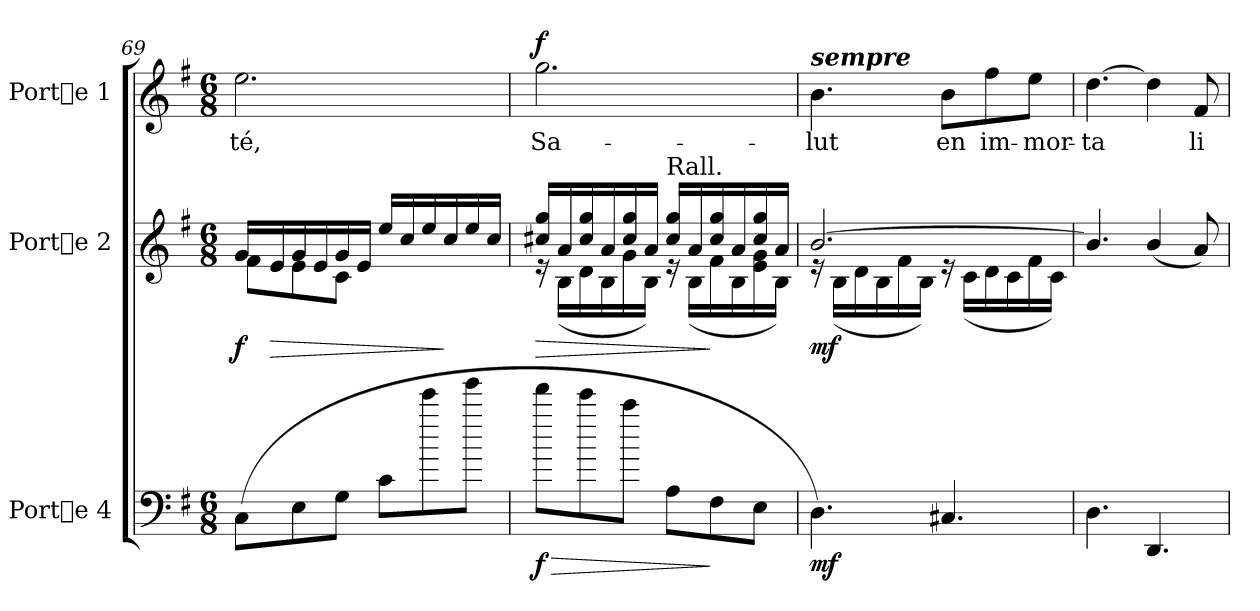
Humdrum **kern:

**kern	**dynam	**kern	**dynam	**kern	**text	**dynam
*part3	*part3	*part2	*part2	*part1	*part1	*part1
*staff3	*staff3	*staff2	*staff2	*staff1	*staff1	*staff1
*I"Porte 4	*	*I"Porte 2	*	*I"Porte 1	*	*
*clefF4	*	*clefG2	*	*clefG2	*	*
*k[f#]	*	*k[f#]	*	*k[f#]	*	*
*G:	*	*G:	*	*G:	*	*
*M6/8	*	*M6/8	*	*M6/8	*	*
=69	=69	=69	=69	=69	=69	=69
*	*	*^	*	*	*	*
!	!	!	!	!LO:DY:b	!	!LO:LY:b	!
(>8C\L	.	16g/L	8f#\L	f	2.ee\	-té,	.
!	!	!	!	!LO:HP:b	!	!	!
.	.	16e/	.	>	.	.	.
8E\	.	16g/	8e\	.	.	.	.
.	.	16e/	.	.	.	.	.
8G\J	.	16g/	8c\J	.	.	.	.
.	.	16e/J	.	.	.	.	.
8c\L	.	16ee/L	4.ryy	.	.	.	.
.	.	16cc/	.	.	.	.	.
8eee\	.	16ee/	.	.	.	.	.
.	.	16cc/	.	]	.	.	.
8ggg\J	.	16ee/	.	.	.	.	.
.	.	16cc/J	.	.	.	.	.
!!LO:LB:g=z
=70	=70	=70	=70	=70	=70	=70	=70
!	!LO:HP:b	!	!	!LO:HP:b	!	!LO:LY:b	!
!	!LO:DY:n=1:b	!	!	!LO:DY:n=1:b	!	!	!
!	!	!	!	!LO:DY:n=2:b	!	!	!LO:DY:a
8fff#\L	> f	16gg/ 16cc#X/L	16rd	> f mf	2.gg\	Sa-	f
.	.	16a/	(>16B\L	.	.	.	.
8eee\	.	16gg/ 16cc#/	16d\	.	.	.	.
.	.	16a/	16B\	.	.	.	.
8ccc\J	.	16gg/ 16cc#/	16g\	.	.	.	.
.	.	16a/J	16B\J)	.	.	.	.
!	!	!LO:TX:a:t=Rall.	!	!	!	!	!
8A\L	.	16gg/ 16cc#/L	16rd	.	.	.	.
.	.	16a/	(>16B\L	.	.	.	.
8F#\	]	16gg/ 16cc#/	16f#\	]	.	.	.
.	.	16a/	16B\	.	.	.	.
8E\J	.	16gg/ 16cc#/	16g\ 16e\	.	.	.	.
.	.	16a/J	16B\J)	.	.	.	.
=71	=71	=71	=71	=71	=71	=71	=71
!	!	!	!	!	!LO:TX:a:Bi:t=sempre	!	!
!	!LO:DY:b	!	!	!LO:DY:b	!	!LO:LY:b	!
4.D\)	mf	[<2.b/	16rd	mf	4.b\	-lut	.
.	.	.	(>16B\L	.	.	.	.
.	.	.	16d\	.	.	.	.
.	.	.	16B\	.	.	.	.
.	.	.	16f#\	.	.	.	.
.	.	.	16B\J)	.	.	.	.
!	!	!	!	!	!	!LO:LY:b	!
4.C#X/	.	.	16rd	.	8b\L	en	.
.	.	.	(>16c\L	.	.	.	.
!	!	!	!	!	!	!LO:LY:b	!
.	.	.	16d\	.	8ff#\	im-	.
.	.	.	16c\	.	.	.	.
!	!	!	!	!	!	!LO:LY:b	!
.	.	.	16f#\	.	8ee\J	-mor-	.
.	.	.	16c\J)	.	.	.	.
*	*	*v	*v	*	*	*	*
=72	=72	=72	=72	=72	=72	=72
*	*	*MM225	*	*	*	*
*	*	*^	*	*	*	*
!	!	!	!	!	!	!LO:LY:b	!
*	*	*v	*v	*	*	*	*
4.D\	.	4.b/]	.	[>4.dd\	-ta-	.
!	!	!	!	!	!LO:LY:b	!
4.DD/	.	(>4b/	.	4dd\]	-	.
!	!	!	!	!	!LO:LY:b	!
.	.	8a/)	.	8f#/	li-	.
=	=	=	=	=	=	=
*-	*-	*-	*-	*-	*-	*-
